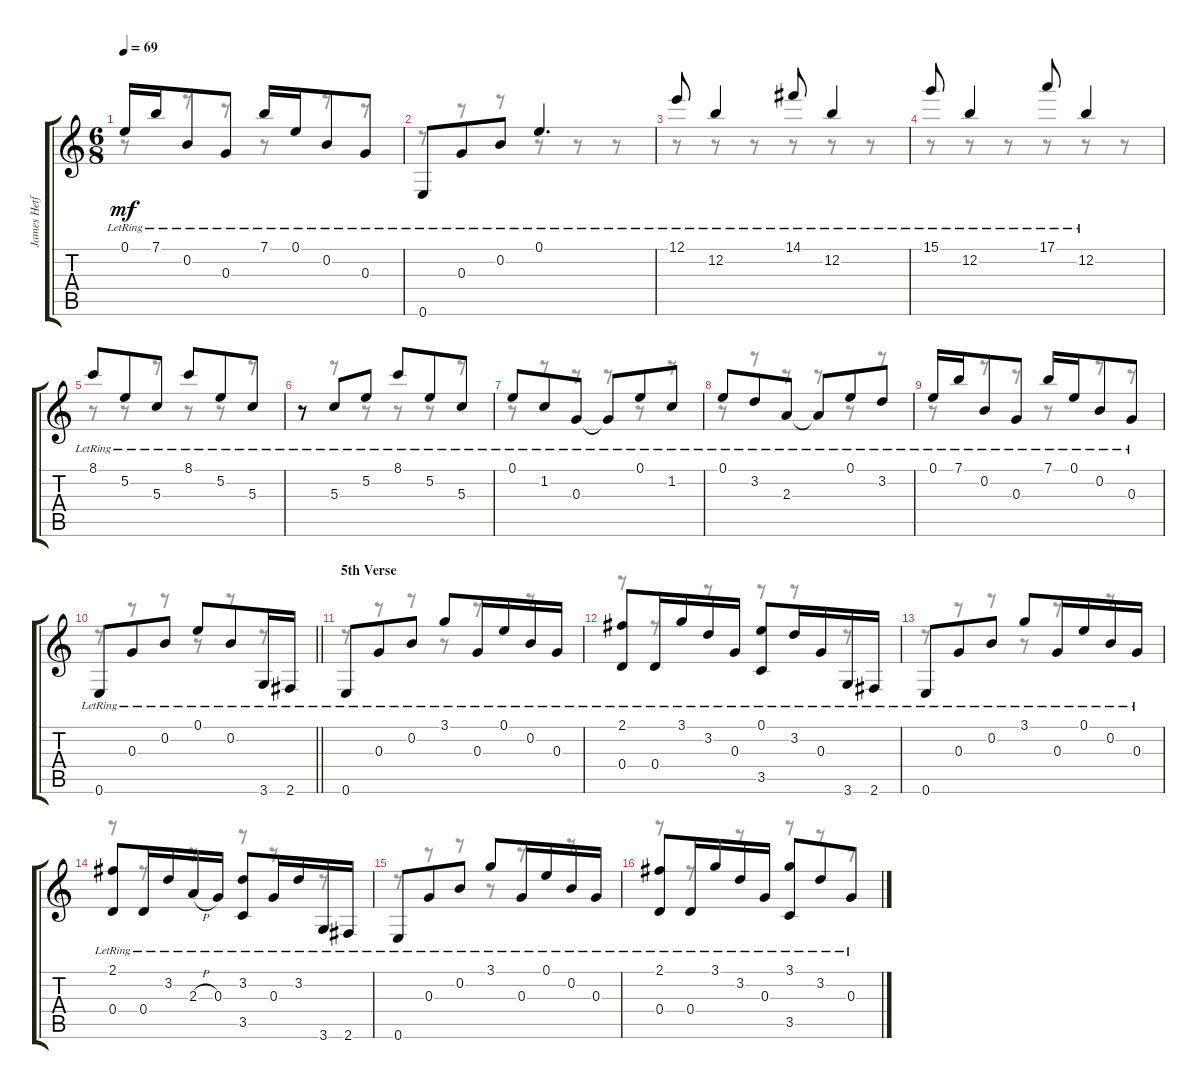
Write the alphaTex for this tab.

\track ("James Hetfield (Clean)" "James Hetf") {instrument electricguitarclean}
\staff {score tabs}
\tuning (E4 B3 G3 D3 A2 E2) {hide}
\voice
\ts (6 8)
\tempo 69
\clef g2
\ks c
0.1{lr}.16{dy mf} 7.1{lr}.16 0.2{lr}.8 0.3{lr}.8 7.1{lr}.16 0.1{lr}.16 0.2{lr}.8 0.3{lr}.8 |
0.6{lr}.8 0.3{lr}.8 0.2{lr}.8 0.1{lr}.4{d} |
12.1{lr}.8 12.2{lr}.4 14.1{lr}.8 12.2{lr}.4 |
15.1{lr}.8 12.2{lr}.4 17.1{lr}.8 12.2{lr}.4 |
8.1{lr}.8 5.2{lr}.8 5.3{lr}.8 8.1{lr}.8 5.2{lr}.8 5.3{lr}.8 |
r.8 5.3{lr}.8 5.2{lr}.8 8.1{lr}.8 5.2{lr}.8 5.3{lr}.8 |
0.1{lr}.8 1.2{lr}.8 0.3{lr}.8 0.3{lr t}.8 0.1{lr}.8 1.2{lr}.8 |
0.1{lr}.8 3.2{lr}.8 2.3{lr}.8 2.3{lr t}.8 0.1{lr}.8 3.2{lr}.8 |
0.1{lr}.16 7.1{lr}.16 0.2{lr}.8 0.3{lr}.8 7.1{lr}.16 0.1{lr}.16 0.2{lr}.8 0.3{lr}.8 |
\barLineRight lightlight
0.6{lr}.8 0.3{lr}.8 0.2{lr}.8 0.1{lr}.8 0.2{lr}.8 3.6{lr}.16 2.6{lr}.16 |
\section ("" "5th Verse")
0.6{lr}.8 0.3{lr}.8 0.2{lr}.8 3.1{lr}.8 0.3{lr}.16 0.1{lr}.16 0.2{lr}.16 0.3{lr}.16 |
(2.1{lr} 0.4{lr}).8 0.4{lr}.16 3.1{lr}.16 3.2{lr}.16 0.3{lr}.16 (0.1{lr} 3.5{lr}).8 3.2{lr}.16 0.3{lr}.16 3.6{lr}.16 2.6{lr}.16 |
0.6{lr}.8 0.3{lr}.8 0.2{lr}.8 3.1{lr}.8 0.3{lr}.16 0.1{lr}.16 0.2{lr}.16 0.3{lr}.16 |
(2.1{lr} 0.4{lr}).8 0.4{lr}.16 3.2{lr}.16 2.3{h lr}.16 0.3{lr}.16 (3.2{lr} 3.5{lr}).8 0.3{lr}.16 3.2{lr}.16 3.6{lr}.16 2.6{lr}.16 |
0.6{lr}.8 0.3{lr}.8 0.2{lr}.8 3.1{lr}.8 0.3{lr}.16 0.1{lr}.16 0.2{lr}.16 0.3{lr}.16 |
(2.1{lr} 0.4{lr}).8 0.4{lr}.16 3.1{lr}.16 3.2{lr}.16 0.3{lr}.16 (3.1{lr} 3.5{lr}).8 3.2{lr}.8 0.3{lr}.8
\voice
\clef g2
\ottava regular
\simile none
\ks c
r.8{dy f} r.8 r.8 r.8 r.8 r.8 |
r.8 r.8 r.8 r.8 r.8 r.8 |
r.8 r.8 r.8 r.8 r.8 r.8 |
r.8 r.8 r.8 r.8 r.8 r.8 |
r.8 r.8 r.8 r.8 r.8 r.8 |
r.8 r.8 r.8 r.8 r.8 r.8 |
r.8 r.8 r.8 r.8 r.8 r.8 |
r.8 r.8 r.8 r.8 r.8 r.8 |
r.8 r.8 r.8 r.8 r.8 r.8 |
\barLineRight lightlight
r.8 r.8 r.8 r.8 r.8 r.8 |
r.8 r.8 r.8 r.8 r.8 r.8 |
r.8 r.8 r.8 r.8 r.8 r.8 |
r.8 r.8 r.8 r.8 r.8 r.8 |
r.8 r.8 r.8 r.8 r.8 r.8 |
r.8 r.8 r.8 r.8 r.8 r.8 |
r.8 r.8 r.8 r.8 r.8 r.8
